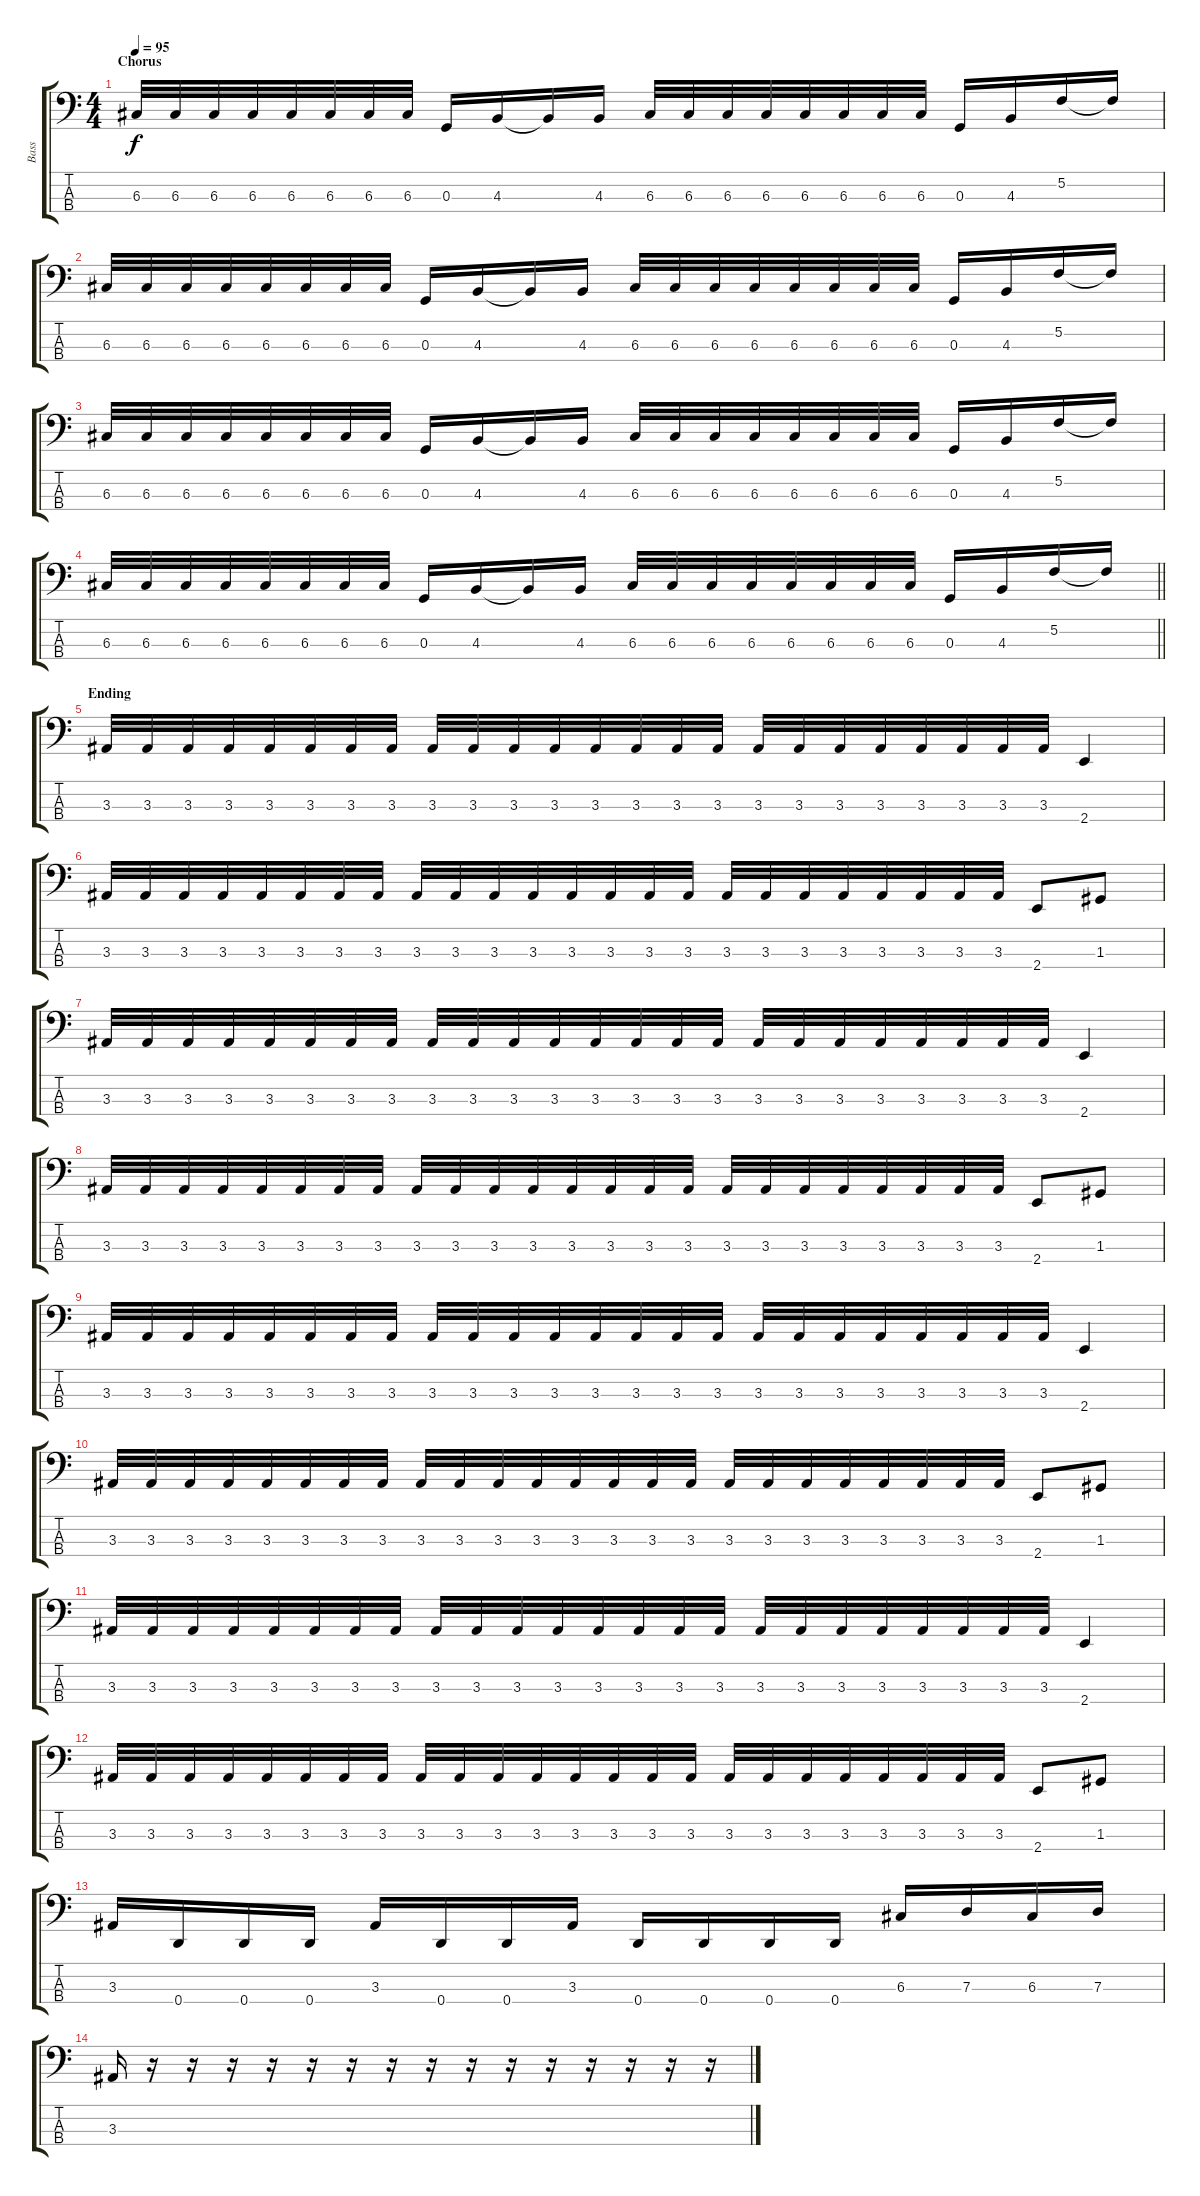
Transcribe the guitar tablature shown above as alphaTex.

\track ("Bass" "Bass") {instrument electricbassfinger}
\staff {score tabs}
\tuning (F2 C2 G1 D1) {hide}
\ts (4 4)
\section ("" "Chorus")
\tempo 95
\clef f4
\ks c
6.3.32{dy f} 6.3.32 6.3.32 6.3.32 6.3.32 6.3.32 6.3.32 6.3.32 0.3.16 4.3.16 4.3{t}.16 4.3.16 6.3.32 6.3.32 6.3.32 6.3.32 6.3.32 6.3.32 6.3.32 6.3.32 0.3.16 4.3.16 5.2.16 5.2{t}.16 |
6.3.32 6.3.32 6.3.32 6.3.32 6.3.32 6.3.32 6.3.32 6.3.32 0.3.16 4.3.16 4.3{t}.16 4.3.16 6.3.32 6.3.32 6.3.32 6.3.32 6.3.32 6.3.32 6.3.32 6.3.32 0.3.16 4.3.16 5.2.16 5.2{t}.16 |
6.3.32 6.3.32 6.3.32 6.3.32 6.3.32 6.3.32 6.3.32 6.3.32 0.3.16 4.3.16 4.3{t}.16 4.3.16 6.3.32 6.3.32 6.3.32 6.3.32 6.3.32 6.3.32 6.3.32 6.3.32 0.3.16 4.3.16 5.2.16 5.2{t}.16 |
\barLineRight lightlight
6.3.32 6.3.32 6.3.32 6.3.32 6.3.32 6.3.32 6.3.32 6.3.32 0.3.16 4.3.16 4.3{t}.16 4.3.16 6.3.32 6.3.32 6.3.32 6.3.32 6.3.32 6.3.32 6.3.32 6.3.32 0.3.16 4.3.16 5.2.16 5.2{t}.16 |
\section ("" "Ending")
3.3.32 3.3.32 3.3.32 3.3.32 3.3.32 3.3.32 3.3.32 3.3.32 3.3.32 3.3.32 3.3.32 3.3.32 3.3.32 3.3.32 3.3.32 3.3.32 3.3.32 3.3.32 3.3.32 3.3.32 3.3.32 3.3.32 3.3.32 3.3.32 2.4.4 |
3.3.32 3.3.32 3.3.32 3.3.32 3.3.32 3.3.32 3.3.32 3.3.32 3.3.32 3.3.32 3.3.32 3.3.32 3.3.32 3.3.32 3.3.32 3.3.32 3.3.32 3.3.32 3.3.32 3.3.32 3.3.32 3.3.32 3.3.32 3.3.32 2.4.8 1.3.8 |
3.3.32 3.3.32 3.3.32 3.3.32 3.3.32 3.3.32 3.3.32 3.3.32 3.3.32 3.3.32 3.3.32 3.3.32 3.3.32 3.3.32 3.3.32 3.3.32 3.3.32 3.3.32 3.3.32 3.3.32 3.3.32 3.3.32 3.3.32 3.3.32 2.4.4 |
3.3.32 3.3.32 3.3.32 3.3.32 3.3.32 3.3.32 3.3.32 3.3.32 3.3.32 3.3.32 3.3.32 3.3.32 3.3.32 3.3.32 3.3.32 3.3.32 3.3.32 3.3.32 3.3.32 3.3.32 3.3.32 3.3.32 3.3.32 3.3.32 2.4.8 1.3.8 |
3.3.32 3.3.32 3.3.32 3.3.32 3.3.32 3.3.32 3.3.32 3.3.32 3.3.32 3.3.32 3.3.32 3.3.32 3.3.32 3.3.32 3.3.32 3.3.32 3.3.32 3.3.32 3.3.32 3.3.32 3.3.32 3.3.32 3.3.32 3.3.32 2.4.4 |
3.3.32 3.3.32 3.3.32 3.3.32 3.3.32 3.3.32 3.3.32 3.3.32 3.3.32 3.3.32 3.3.32 3.3.32 3.3.32 3.3.32 3.3.32 3.3.32 3.3.32 3.3.32 3.3.32 3.3.32 3.3.32 3.3.32 3.3.32 3.3.32 2.4.8 1.3.8 |
3.3.32 3.3.32 3.3.32 3.3.32 3.3.32 3.3.32 3.3.32 3.3.32 3.3.32 3.3.32 3.3.32 3.3.32 3.3.32 3.3.32 3.3.32 3.3.32 3.3.32 3.3.32 3.3.32 3.3.32 3.3.32 3.3.32 3.3.32 3.3.32 2.4.4 |
3.3.32 3.3.32 3.3.32 3.3.32 3.3.32 3.3.32 3.3.32 3.3.32 3.3.32 3.3.32 3.3.32 3.3.32 3.3.32 3.3.32 3.3.32 3.3.32 3.3.32 3.3.32 3.3.32 3.3.32 3.3.32 3.3.32 3.3.32 3.3.32 2.4.8 1.3.8 |
3.3.16 0.4.16 0.4.16 0.4.16 3.3.16 0.4.16 0.4.16 3.3.16 0.4.16 0.4.16 0.4.16 0.4.16 6.3.16 7.3.16 6.3.16 7.3.16 |
3.3.16 r.16 r.16 r.16 r.16 r.16 r.16 r.16 r.16 r.16 r.16 r.16 r.16 r.16 r.16 r.16
